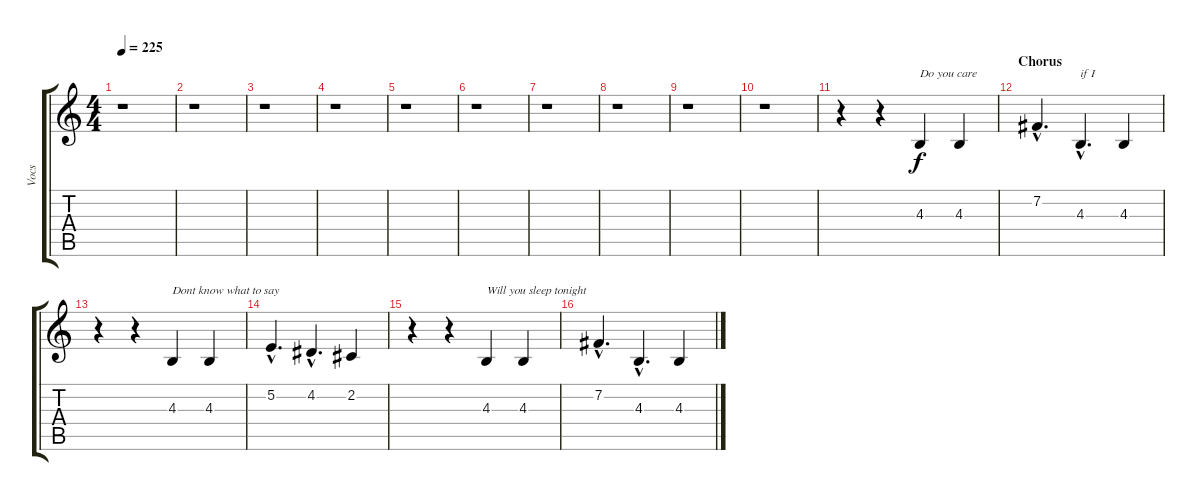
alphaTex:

\track ("Vocs" "Vocs") {instrument synthvoice}
\staff {score tabs}
\tuning (E4 B3 G3 D3 A2 E2) {hide}
\ts (4 4)
\tempo 225
\clef g2
\ks c
r.1{dy f} |
r.1 |
r.1 |
r.1 |
r.1 |
r.1 |
r.1 |
r.1 |
r.1 |
r.1 |
r.4 r.4 4.3.4{txt "Do you care "} 4.3.4 |
\section ("" "Chorus")
7.2{hac}.4{d} 4.3{hac}.4{d txt "if I"} 4.3.4 |
r.4 r.4 4.3.4{txt "Dont know what to say"} 4.3.4 |
5.2{hac}.4{d} 4.2{hac}.4{d} 2.2.4 |
r.4 r.4 4.3.4{txt "Will you sleep tonight"} 4.3.4 |
7.2{hac}.4{d} 4.3{hac}.4{d} 4.3.4
